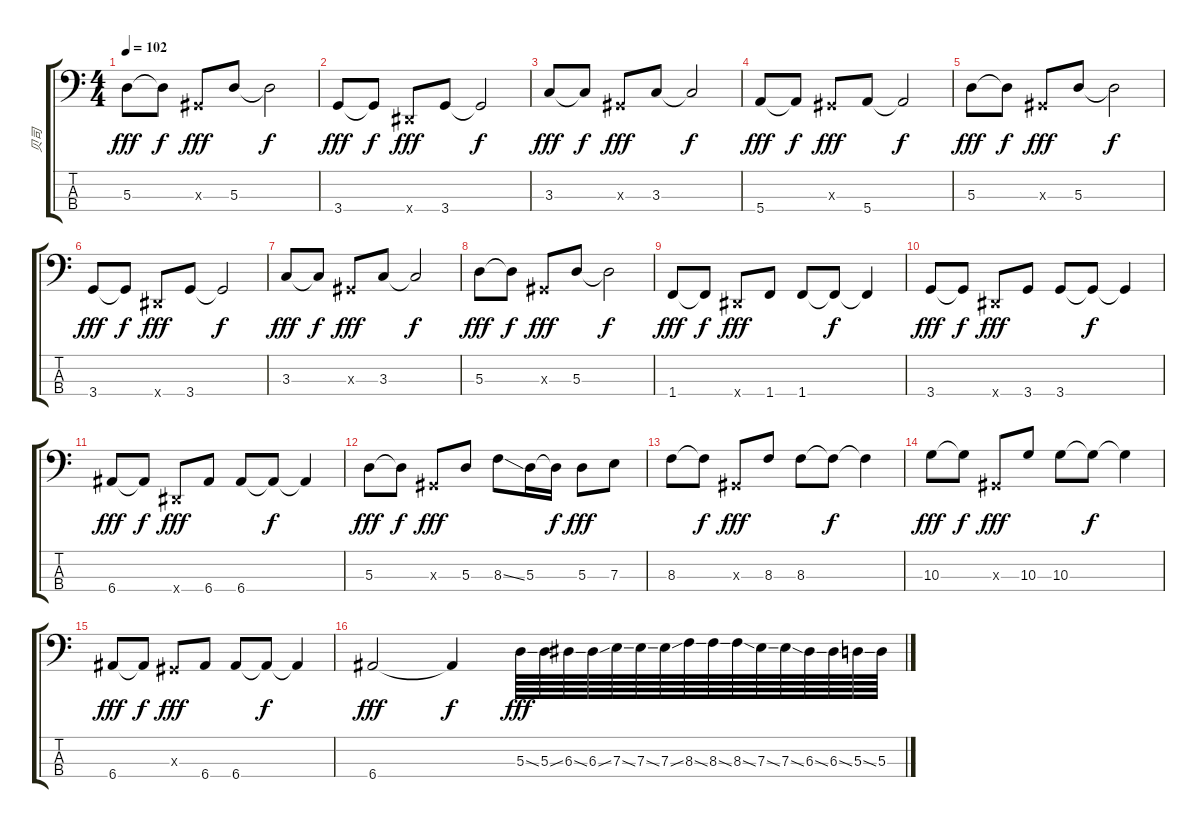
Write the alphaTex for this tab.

\track ("贝司" "贝司") {instrument electricbassfinger}
\staff {score tabs}
\tuning (G2 D2 A1 E1) {hide}
\ts (4 4)
\tempo 102
\clef f4
\ks c
5.3.8{dy fff} 5.3{t}.8{dy f} -1.3{x}.8{dy fff} 5.3.8 5.3{t}.2{dy f} |
3.4.8{dy fff} 3.4{t}.8{dy f} -1.4{x}.8{dy fff} 3.4.8 3.4{t}.2{dy f} |
3.3.8{dy fff} 3.3{t}.8{dy f} -1.3{x}.8{dy fff} 3.3.8 3.3{t}.2{dy f} |
5.4.8{dy fff} 5.4{t}.8{dy f} -1.3{x}.8{dy fff} 5.4.8 5.4{t}.2{dy f} |
5.3.8{dy fff} 5.3{t}.8{dy f} -1.3{x}.8{dy fff} 5.3.8 5.3{t}.2{dy f} |
3.4.8{dy fff} 3.4{t}.8{dy f} -1.4{x}.8{dy fff} 3.4.8 3.4{t}.2{dy f} |
3.3.8{dy fff} 3.3{t}.8{dy f} -1.3{x}.8{dy fff} 3.3.8 3.3{t}.2{dy f} |
5.3.8{dy fff} 5.3{t}.8{dy f} -1.3{x}.8{dy fff} 5.3.8 5.3{t}.2{dy f} |
1.4.8{dy fff} 1.4{t}.8{dy f} -1.4{x}.8{dy fff} 1.4.8 1.4.8 1.4{t}.8{dy f} 1.4{t}.4 |
3.4.8{dy fff} 3.4{t}.8{dy f} -1.4{x}.8{dy fff} 3.4.8 3.4.8 3.4{t}.8{dy f} 3.4{t}.4 |
6.4.8{dy fff} 6.4{t}.8{dy f} -1.4{x}.8{dy fff} 6.4.8 6.4.8 6.4{t}.8{dy f} 6.4{t}.4 |
5.3.8{dy fff} 5.3{t}.8{dy f} -1.3{x}.8{dy fff} 5.3.8 8.3{ss}.8 5.3.16 5.3{t}.16{dy f} 5.3.8{dy fff} 7.3.8 |
8.3.8 8.3{t}.8{dy f} -1.3{x}.8{dy fff} 8.3.8 8.3.8 8.3{t}.8{dy f} 8.3{t}.4 |
10.3.8{dy fff} 10.3{t}.8{dy f} -1.3{x}.8{dy fff} 10.3.8 10.3.8 10.3{t}.8{dy f} 10.3{t}.4 |
6.4.8{dy fff} 6.4{t}.8{dy f} -1.3{x}.8{dy fff} 6.4.8 6.4.8 6.4{t}.8{dy f} 6.4{t}.4 |
6.4.2{dy fff} 6.4{t}.4{dy f} 5.3{ss}.64{dy fff} 5.3{ss}.64 6.3{ss}.64 6.3{ss}.64 7.3{ss}.64 7.3{ss}.64 7.3{ss}.64 8.3{ss}.64 8.3{ss}.64 8.3{ss}.64 7.3{ss}.64 7.3{ss}.64 6.3{ss}.64 6.3{ss}.64 5.3{ss}.64 5.3.64
